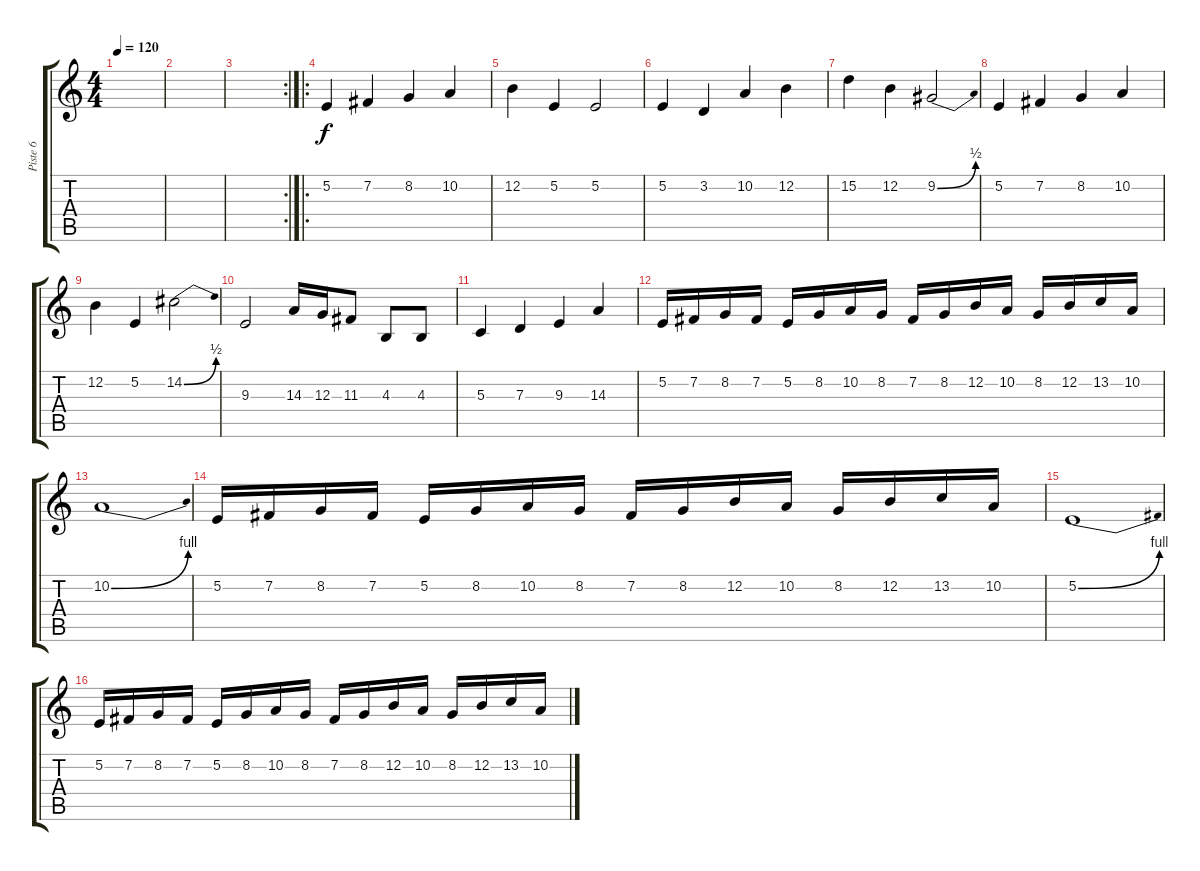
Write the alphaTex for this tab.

\track ("Piste 6" "Piste 6") {instrument brightacousticpiano}
\staff {score tabs}
\tuning (E4 B3 G3 D3 A2 E2) {hide}
\ts (4 4)
\tempo 120
\clef g2
\ks c
|
|
\rc 2
|
\ro
5.2.4 7.2.4 8.2.4 10.2.4 |
12.2.4 5.2.4 5.2.2 |
5.2.4 3.2.4 10.2.4 12.2.4 |
15.2.4 12.2.4 9.2{be (bend 0 0 60 2)}.2 |
5.2.4 7.2.4 8.2.4 10.2.4 |
12.2.4 5.2.4 14.2{be (bend 0 0 60 2)}.2 |
9.3.2 14.3.16 12.3.16 11.3.8 4.3.8 4.3.8 |
5.3.4 7.3.4 9.3.4 14.3.4 |
5.2.16 7.2.16 8.2.16 7.2.16 5.2.16 8.2.16 10.2.16 8.2.16 7.2.16 8.2.16 12.2.16 10.2.16 8.2.16 12.2.16 13.2.16 10.2.16 |
10.2{be (bend 0 0 60 4)}.1 |
5.2.16 7.2.16 8.2.16 7.2.16 5.2.16 8.2.16 10.2.16 8.2.16 7.2.16 8.2.16 12.2.16 10.2.16 8.2.16 12.2.16 13.2.16 10.2.16 |
5.2{be (bend 0 0 60 4)}.1 |
5.2.16 7.2.16 8.2.16 7.2.16 5.2.16 8.2.16 10.2.16 8.2.16 7.2.16 8.2.16 12.2.16 10.2.16 8.2.16 12.2.16 13.2.16 10.2.16
